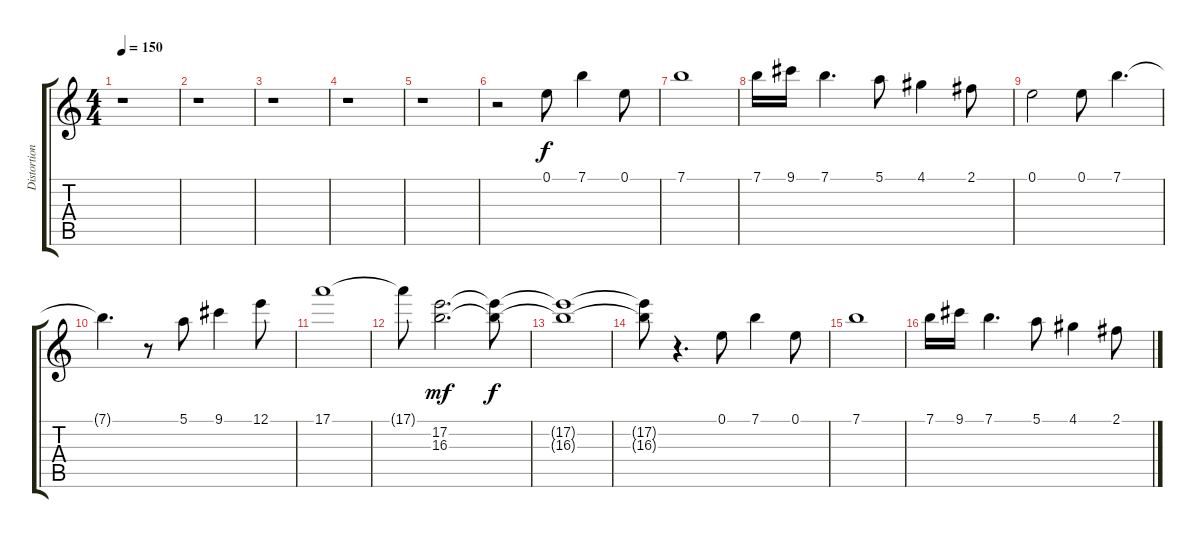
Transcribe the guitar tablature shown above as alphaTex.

\track ("Distortion Guitar (melody) (echo)" "Distortion") {instrument distortionguitar}
\staff {score tabs}
\tuning (E4 B3 G3 D3 A2 E2) {hide}
\ts (4 4)
\tempo 150
\clef g2
\ks c
r.1{dy f} |
r.1 |
r.1 |
r.1 |
r.1 |
r.2 0.1.8 7.1.4 0.1.8 |
7.1.1 |
7.1.16 9.1.16 7.1.4{d} 5.1.8 4.1.4 2.1.8 |
0.1.2 0.1.8 7.1.4{d} |
7.1{t}.4{d} r.8 5.1.8 9.1.4 12.1.8 |
17.1.1 |
17.1{t}.8 (17.2 16.3).2{d dy mf} (17.2{t} 16.3{t}).8{dy f} |
(17.2{t} 16.3{t}).1 |
(17.2{t} 16.3{t}).8 r.4{d} 0.1.8 7.1.4 0.1.8 |
7.1.1 |
7.1.16 9.1.16 7.1.4{d} 5.1.8 4.1.4 2.1.8
